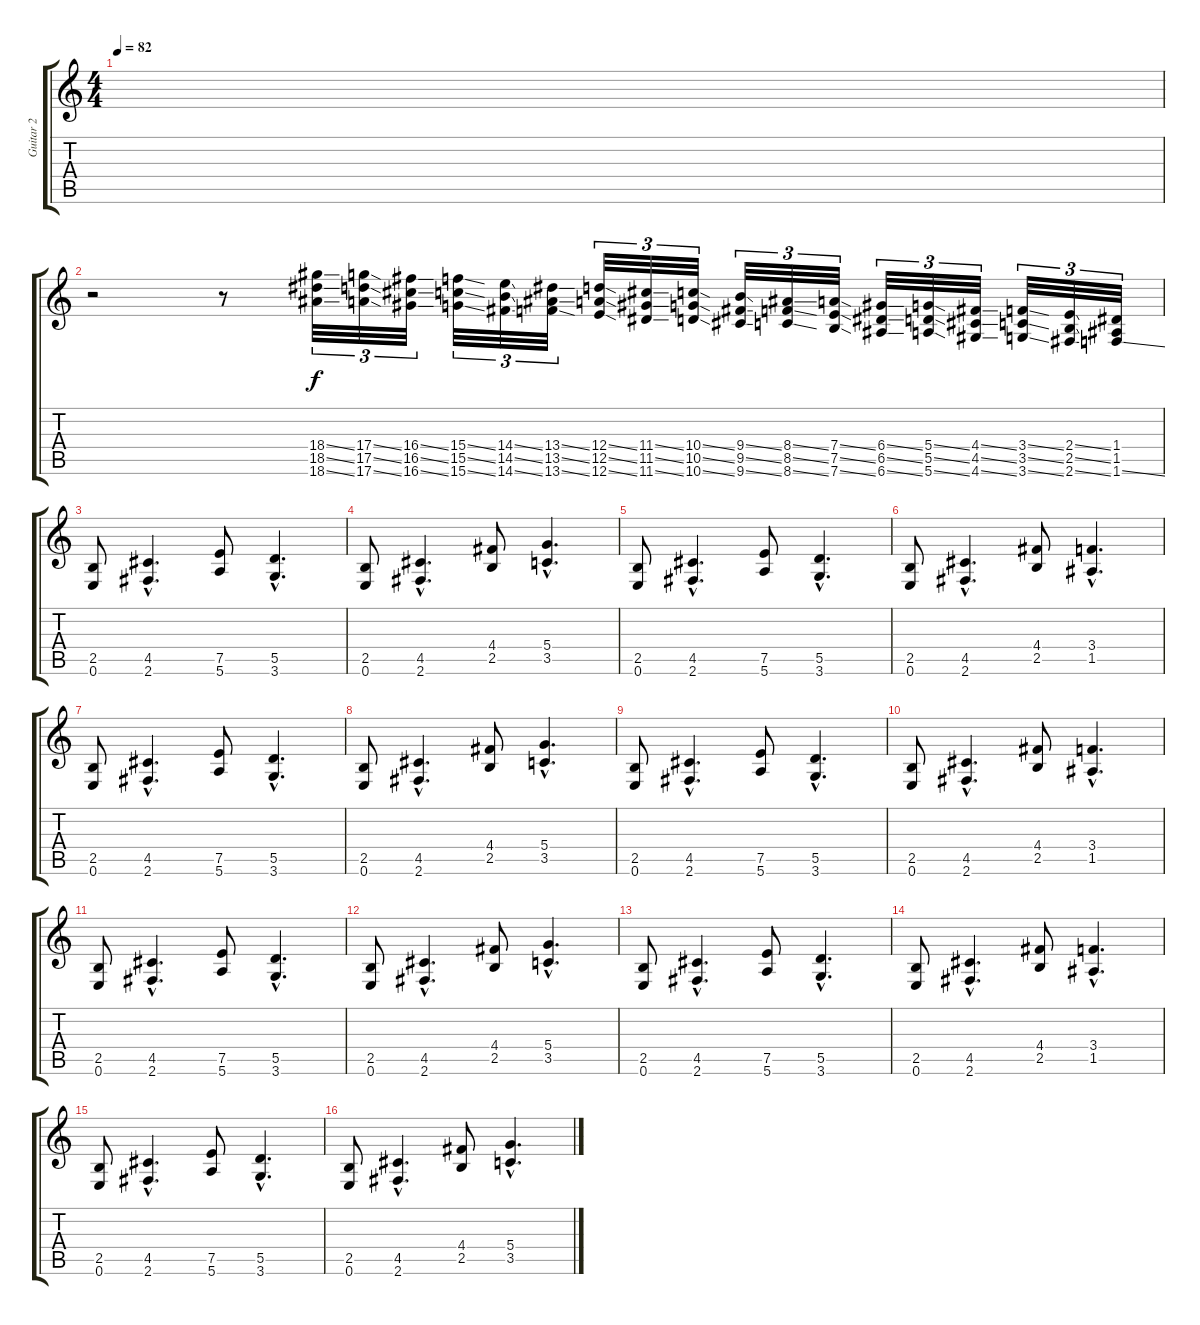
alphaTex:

\track ("Guitar 2" "Guitar 2") {instrument distortionguitar}
\staff {score tabs}
\tuning (E4 B3 G3 D3 A2 E2) {hide}
\ts (4 4)
\tempo 82
\clef g2
\ks c
|
r.2 r.8 (18.4{ss} 18.5{ss} 18.6{ss}).32{tu (3 2) instrument guitarfretnoise} (17.4{ss} 17.5{ss} 17.6{ss}).32{tu (3 2)} (16.4{ss} 16.5{ss} 16.6{ss}).32{tu (3 2)} (15.4{ss} 15.5{ss} 15.6{ss}).32{tu (3 2)} (14.4{ss} 14.5{ss} 14.6{ss}).32{tu (3 2)} (13.4{ss} 13.5{ss} 13.6{ss}).32{tu (3 2)} (12.4{ss} 12.5{ss} 12.6{ss}).32{tu (3 2)} (11.4{ss} 11.5{ss} 11.6{ss}).32{tu (3 2)} (10.4{ss} 10.5{ss} 10.6{ss}).32{tu (3 2)} (9.4{ss} 9.5{ss} 9.6{ss}).32{tu (3 2)} (8.4{ss} 8.5{ss} 8.6{ss}).32{tu (3 2)} (7.4{ss} 7.5{ss} 7.6{ss}).32{tu (3 2)} (6.4{ss} 6.5{ss} 6.6{ss}).32{tu (3 2)} (5.4{ss} 5.5{ss} 5.6{ss}).32{tu (3 2)} (4.4{ss} 4.5{ss} 4.6{ss}).32{tu (3 2)} (3.4{ss} 3.5{ss} 3.6{ss}).32{tu (3 2)} (2.4{ss} 2.5{ss} 2.6{ss}).32{tu (3 2)} (1.4 1.5 1.6{ss}).32{tu (3 2)} |
(2.5 0.6).8{instrument distortionguitar} (4.5{hac} 2.6{hac}).4{d} (7.5 5.6).8 (5.5{hac} 3.6{hac}).4{d} |
(2.5 0.6).8 (4.5{hac} 2.6{hac}).4{d} (4.4 2.5).8 (5.4{hac} 3.5{hac}).4{d} |
(2.5 0.6).8 (4.5{hac} 2.6{hac}).4{d} (7.5 5.6).8 (5.5{hac} 3.6{hac}).4{d} |
(2.5 0.6).8 (4.5{hac} 2.6{hac}).4{d} (4.4 2.5).8 (3.4{hac} 1.5{hac}).4{d} |
(2.5 0.6).8 (4.5{hac} 2.6{hac}).4{d} (7.5 5.6).8 (5.5{hac} 3.6{hac}).4{d} |
(2.5 0.6).8 (4.5{hac} 2.6{hac}).4{d} (4.4 2.5).8 (5.4{hac} 3.5{hac}).4{d} |
(2.5 0.6).8 (4.5{hac} 2.6{hac}).4{d} (7.5 5.6).8 (5.5{hac} 3.6{hac}).4{d} |
(2.5 0.6).8 (4.5{hac} 2.6{hac}).4{d} (4.4 2.5).8 (3.4{hac} 1.5{hac}).4{d} |
(2.5 0.6).8 (4.5{hac} 2.6{hac}).4{d} (7.5 5.6).8 (5.5{hac} 3.6{hac}).4{d} |
(2.5 0.6).8 (4.5{hac} 2.6{hac}).4{d} (4.4 2.5).8 (5.4{hac} 3.5{hac}).4{d} |
(2.5 0.6).8 (4.5{hac} 2.6{hac}).4{d} (7.5 5.6).8 (5.5{hac} 3.6{hac}).4{d} |
(2.5 0.6).8 (4.5{hac} 2.6{hac}).4{d} (4.4 2.5).8 (3.4{hac} 1.5{hac}).4{d} |
(2.5 0.6).8 (4.5{hac} 2.6{hac}).4{d} (7.5 5.6).8 (5.5{hac} 3.6{hac}).4{d} |
(2.5 0.6).8 (4.5{hac} 2.6{hac}).4{d} (4.4 2.5).8 (5.4{hac} 3.5{hac}).4{d}
